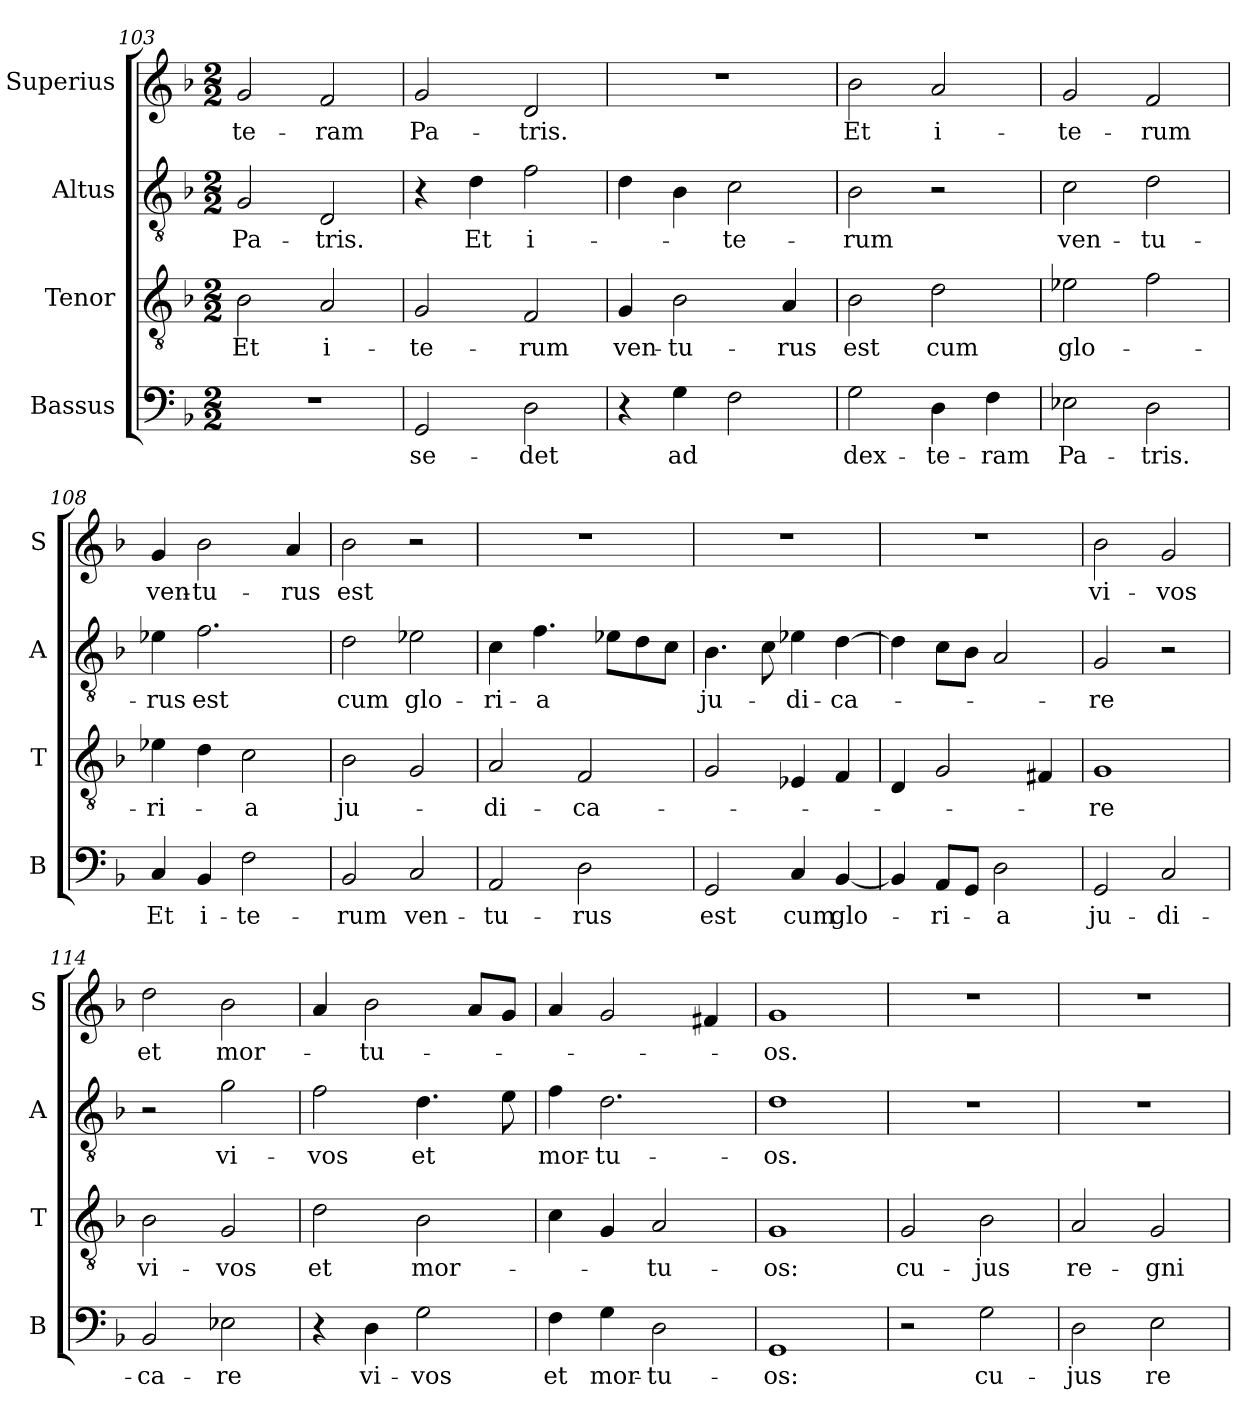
**kern	**text	**kern	**text	**kern	**text	**kern	**text
*part4	*part4	*part3	*part3	*part2	*part2	*part1	*part1
*staff4	*staff4	*staff3	*staff3	*staff2	*staff2	*staff1	*staff1
*I"Bassus	*	*I"Tenor	*	*I"Altus	*	*I"Superius	*
*I'B	*	*I'T	*	*I'A	*	*I'S	*
*clefF4	*	*clefGv2	*	*clefGv2	*	*clefG2	*
*k[b-]	*	*k[b-]	*	*k[b-]	*	*k[b-]	*
*M2/2	*	*M2/2	*	*M2/2	*	*M2/2	*
=103	=103	=103	=103	=103	=103	=103	=103
!	!	!	!	!	!LO:LY:i	!	!
1r	.	2B-	Et	2G	Pa-	2g	-te-
!	!	!	!	!	!LO:LY:i	!	!
.	.	2A	i-	2D	-tris.	2f	-ram
=104	=104	=104	=104	=104	=104	=104	=104
2GG	se-	2G	-te-	4r	.	2g	Pa-
.	.	.	.	4d	Et	.	.
2D	-det	2F	-rum	2f	i-	2d	-tris.
=105	=105	=105	=105	=105	=105	=105	=105
4r	.	4G	ven-	4d	.	1r	.
4G	ad	2B-	-tu-	4B-	.	.	.
2F	.	.	.	2c	-te-	.	.
.	.	4A	-rus	.	.	.	.
=106	=106	=106	=106	=106	=106	=106	=106
2G	dex-	2B-	est	2B-	-rum	2b-	Et
4D	-te-	2d	cum	2r	.	2a	i-
4F	-ram	.	.	.	.	.	.
=107	=107	=107	=107	=107	=107	=107	=107
2E-X	Pa-	2e-X	glo-	2c	ven-	2g	-te-
2D	-tris.	2f	.	2d	-tu-	2f	-rum
=108	=108	=108	=108	=108	=108	=108	=108
4C	Et	4e-X	-ri-	4e-X	-rus	4g	ven-
4BB-	i-	4d	.	2.f	est	2b-	-tu-
2F	-te-	2c	-a	.	.	.	.
.	.	.	.	.	.	4a	-rus
=109	=109	=109	=109	=109	=109	=109	=109
2BB-	-rum	2B-	ju-	2d	cum	2b-	est
2C	ven-	2G	.	2e-X	glo-	2r	.
=110	=110	=110	=110	=110	=110	=110	=110
2AA	-tu-	2A	-di-	4c	-ri-	1r	.
.	.	.	.	4.f	-a	.	.
2D	-rus	2F	-ca-	.	.	.	.
.	.	.	.	8e-XL	.	.	.
.	.	.	.	8d	.	.	.
.	.	.	.	8cJ	.	.	.
=111	=111	=111	=111	=111	=111	=111	=111
!	!	!	!	!	!LO:LY:i	!	!
2GG	est	2G	.	4.B-	ju-	1r	.
.	.	.	.	8c	.	.	.
!	!	!	!	!	!LO:LY:i	!	!
4C	cum	4E-X	.	4e-X	-di-	.	.
!	!	!	!	!	!LO:LY:i	!	!
[4BB-	glo-	4F	.	[4d	-ca-	.	.
=112	=112	=112	=112	=112	=112	=112	=112
4BB-]	.	4D	.	4d]	.	1r	.
8AAL	-ri-	2G	.	8cL	.	.	.
8GGJ	.	.	.	8B-J	.	.	.
2D	-a	.	.	2A	.	.	.
.	.	4F#X	.	.	.	.	.
=113	=113	=113	=113	=113	=113	=113	=113
!	!	!	!	!	!LO:LY:i	!	!
2GG	ju-	1G	-re	2G	-re	2b-	vi-
2C	-di-	.	.	2r	.	2g	-vos
=114	=114	=114	=114	=114	=114	=114	=114
2BB-	-ca-	2B-	vi-	2r	.	2dd	et
2E-X	-re	2G	-vos	2g	vi-	2b-	mor-
=115	=115	=115	=115	=115	=115	=115	=115
4r	.	2d	et	2f	-vos	4a	.
4D	vi-	.	.	.	.	2b-	-tu-
2G	-vos	2B-	mor-	4.d	et	.	.
.	.	.	.	.	.	8aL	.
.	.	.	.	8e	.	8gJ	.
=116	=116	=116	=116	=116	=116	=116	=116
4F	et	4c	.	4f	mor-	4a	.
4G	mor-	4G	.	2.d	-tu-	2g	.
2D	-tu-	2A	-tu-	.	.	.	.
.	.	.	.	.	.	4f#X	.
=117	=117	=117	=117	=117	=117	=117	=117
1GG	-os:	1G	-os:	1d	-os.	1g	-os.
=118	=118	=118	=118	=118	=118	=118	=118
2r	.	2G	cu-	1r	.	1r	.
2G	cu-	2B-	-jus	.	.	.	.
=119	=119	=119	=119	=119	=119	=119	=119
2D	-jus	2A	re-	1r	.	1r	.
2E	re-	2G	-gni	.	.	.	.
=	=	=	=	=	=	=	=
*-	*-	*-	*-	*-	*-	*-	*-
